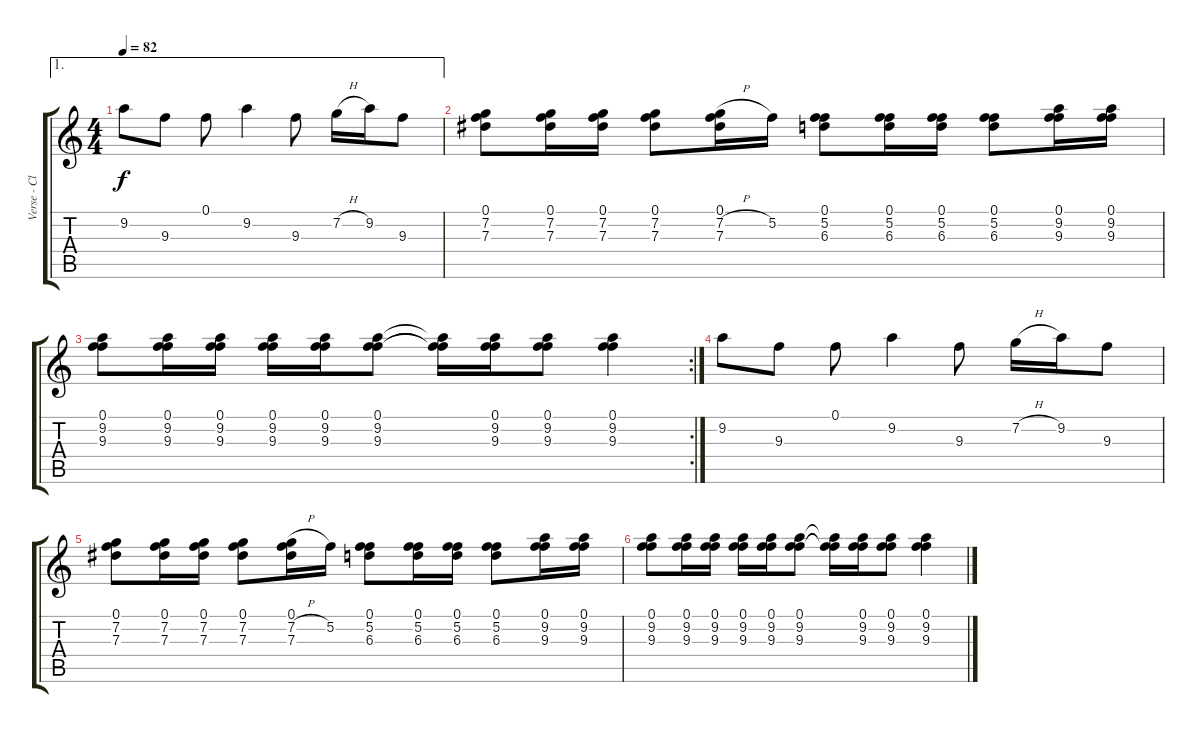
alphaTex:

\track ("Verse - Clean" "Verse - Cl") {instrument electricguitarclean}
\staff {score tabs}
\tuning (F4 C4 Ab3 Eb3 Bb2 F2) {hide}
\ae 1
\ts (4 4)
\tempo 82
\clef g2
\ks c
9.2.8{dy f} 9.3.8 0.1.8 9.2.4 9.3.8 7.2{h}.16 9.2.16 9.3.8 |
(0.1 7.2 7.3).8 (0.1 7.2 7.3).16 (0.1 7.2 7.3).16 (0.1 7.2 7.3).8 (0.1 7.2{h} 7.3).16 5.2.16 (0.1 5.2 6.3).8 (0.1 5.2 6.3).16 (0.1 5.2 6.3).16 (0.1 5.2 6.3).8 (0.1 9.2 9.3).16 (0.1 9.2 9.3).16 |
\rc 2
(0.1 9.2 9.3).8 (0.1 9.2 9.3).16 (0.1 9.2 9.3).16 (0.1 9.2 9.3).16 (0.1 9.2 9.3).16 (0.1 9.2 9.3).8 (0.1{t} 9.2{t} 9.3{t}).16 (0.1 9.2 9.3).16 (0.1 9.2 9.3).8 (0.1 9.2 9.3).4 |
9.2.8 9.3.8 0.1.8 9.2.4 9.3.8 7.2{h}.16 9.2.16 9.3.8 |
(0.1 7.2 7.3).8 (0.1 7.2 7.3).16 (0.1 7.2 7.3).16 (0.1 7.2 7.3).8 (0.1 7.2{h} 7.3).16 5.2.16 (0.1 5.2 6.3).8 (0.1 5.2 6.3).16 (0.1 5.2 6.3).16 (0.1 5.2 6.3).8 (0.1 9.2 9.3).16 (0.1 9.2 9.3).16 |
(0.1 9.2 9.3).8 (0.1 9.2 9.3).16 (0.1 9.2 9.3).16 (0.1 9.2 9.3).16 (0.1 9.2 9.3).16 (0.1 9.2 9.3).8 (0.1{t} 9.2{t} 9.3{t}).16 (0.1 9.2 9.3).16 (0.1 9.2 9.3).8 (0.1 9.2 9.3).4
